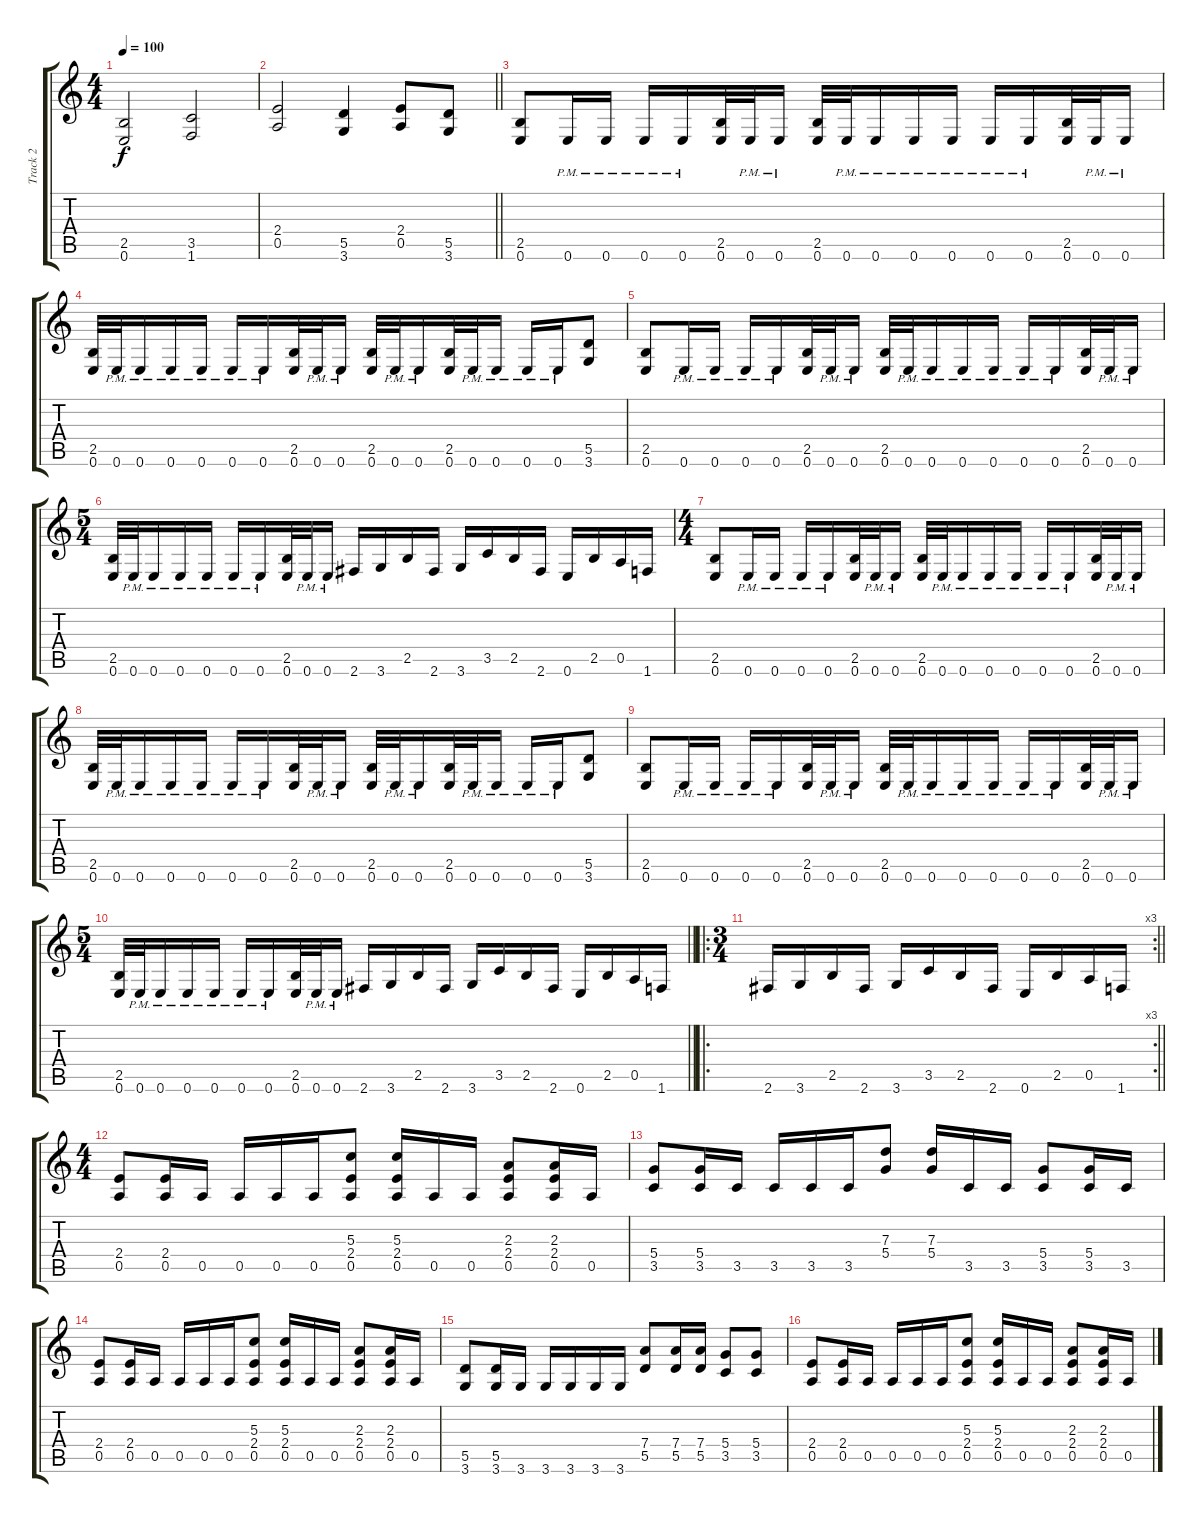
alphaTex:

\track ("Track 2" "Track 2") {instrument distortionguitar}
\staff {score tabs}
\tuning (E4 B3 G3 D3 A2 E2) {hide}
\ts (4 4)
\tempo 100
\clef g2
\ks c
(2.5 0.6).2{dy f} (3.5 1.6).2 |
\barLineRight lightlight
(2.4 0.5).2 (5.5 3.6).4 (2.4 0.5).8 (5.5 3.6).8 |
\section ("" "")
(2.5 0.6).8 0.6{pm}.16 0.6{pm}.16 0.6{pm}.16 0.6{pm}.16 (2.5 0.6).32 0.6{pm}.32 0.6{pm}.16 (2.5 0.6).32 0.6{pm}.32 0.6{pm}.16 0.6{pm}.16 0.6{pm}.16 0.6{pm}.16 0.6{pm}.16 (2.5 0.6).32 0.6{pm}.32 0.6{pm}.16 |
(2.5 0.6).32 0.6{pm}.32 0.6{pm}.16 0.6{pm}.16 0.6{pm}.16 0.6{pm}.16 0.6{pm}.16 (2.5 0.6).32 0.6{pm}.32 0.6{pm}.16 (2.5 0.6).32 0.6{pm}.32 0.6{pm}.16 (2.5 0.6).32 0.6{pm}.32 0.6{pm}.16 0.6{pm}.16 0.6{pm}.16 (5.5 3.6).8 |
(2.5 0.6).8 0.6{pm}.16 0.6{pm}.16 0.6{pm}.16 0.6{pm}.16 (2.5 0.6).32 0.6{pm}.32 0.6{pm}.16 (2.5 0.6).32 0.6{pm}.32 0.6{pm}.16 0.6{pm}.16 0.6{pm}.16 0.6{pm}.16 0.6{pm}.16 (2.5 0.6).32 0.6{pm}.32 0.6{pm}.16 |
\ts (5 4)
(2.5 0.6).32 0.6{pm}.32 0.6{pm}.16 0.6{pm}.16 0.6{pm}.16 0.6{pm}.16 0.6{pm}.16 (2.5 0.6).32 0.6{pm}.32 0.6{pm}.16 2.6.16 3.6.16 2.5.16 2.6.16 3.6.16 3.5.16 2.5.16 2.6.16 0.6.16 2.5.16 0.5.16 1.6.16 |
\ts (4 4)
(2.5 0.6).8 0.6{pm}.16 0.6{pm}.16 0.6{pm}.16 0.6{pm}.16 (2.5 0.6).32 0.6{pm}.32 0.6{pm}.16 (2.5 0.6).32 0.6{pm}.32 0.6{pm}.16 0.6{pm}.16 0.6{pm}.16 0.6{pm}.16 0.6{pm}.16 (2.5 0.6).32 0.6{pm}.32 0.6{pm}.16 |
(2.5 0.6).32 0.6{pm}.32 0.6{pm}.16 0.6{pm}.16 0.6{pm}.16 0.6{pm}.16 0.6{pm}.16 (2.5 0.6).32 0.6{pm}.32 0.6{pm}.16 (2.5 0.6).32 0.6{pm}.32 0.6{pm}.16 (2.5 0.6).32 0.6{pm}.32 0.6{pm}.16 0.6{pm}.16 0.6{pm}.16 (5.5 3.6).8 |
(2.5 0.6).8 0.6{pm}.16 0.6{pm}.16 0.6{pm}.16 0.6{pm}.16 (2.5 0.6).32 0.6{pm}.32 0.6{pm}.16 (2.5 0.6).32 0.6{pm}.32 0.6{pm}.16 0.6{pm}.16 0.6{pm}.16 0.6{pm}.16 0.6{pm}.16 (2.5 0.6).32 0.6{pm}.32 0.6{pm}.16 |
\ts (5 4)
\barLineRight lightlight
(2.5 0.6).32 0.6{pm}.32 0.6{pm}.16 0.6{pm}.16 0.6{pm}.16 0.6{pm}.16 0.6{pm}.16 (2.5 0.6).32 0.6{pm}.32 0.6{pm}.16 2.6.16 3.6.16 2.5.16 2.6.16 3.6.16 3.5.16 2.5.16 2.6.16 0.6.16 2.5.16 0.5.16 1.6.16 |
\ro
\rc 3
\ts (3 4)
\section ("" "")
\barLineRight lightlight
2.6.16 3.6.16 2.5.16 2.6.16 3.6.16 3.5.16 2.5.16 2.6.16 0.6.16 2.5.16 0.5.16 1.6.16 |
\ts (4 4)
\section ("" "")
(2.4 0.5).8 (2.4 0.5).16 0.5.16 0.5.16 0.5.16 0.5.16 (5.3 2.4 0.5).8 (5.3 2.4 0.5).16 0.5.16 0.5.16 (2.3 2.4 0.5).8 (2.3 2.4 0.5).16 0.5.16 |
(5.4 3.5).8 (5.4 3.5).16 3.5.16 3.5.16 3.5.16 3.5.16 (7.3 5.4).8 (7.3 5.4).16 3.5.16 3.5.16 (5.4 3.5).8 (5.4 3.5).16 3.5.16 |
(2.4 0.5).8 (2.4 0.5).16 0.5.16 0.5.16 0.5.16 0.5.16 (5.3 2.4 0.5).8 (5.3 2.4 0.5).16 0.5.16 0.5.16 (2.3 2.4 0.5).8 (2.3 2.4 0.5).16 0.5.16 |
(5.5 3.6).8 (5.5 3.6).16 3.6.16 3.6.16 3.6.16 3.6.16 3.6.16 (7.4 5.5).8 (7.4 5.5).16 (7.4 5.5).16 (5.4 3.5).8 (5.4 3.5).8 |
(2.4 0.5).8 (2.4 0.5).16 0.5.16 0.5.16 0.5.16 0.5.16 (5.3 2.4 0.5).8 (5.3 2.4 0.5).16 0.5.16 0.5.16 (2.3 2.4 0.5).8 (2.3 2.4 0.5).16 0.5.16
